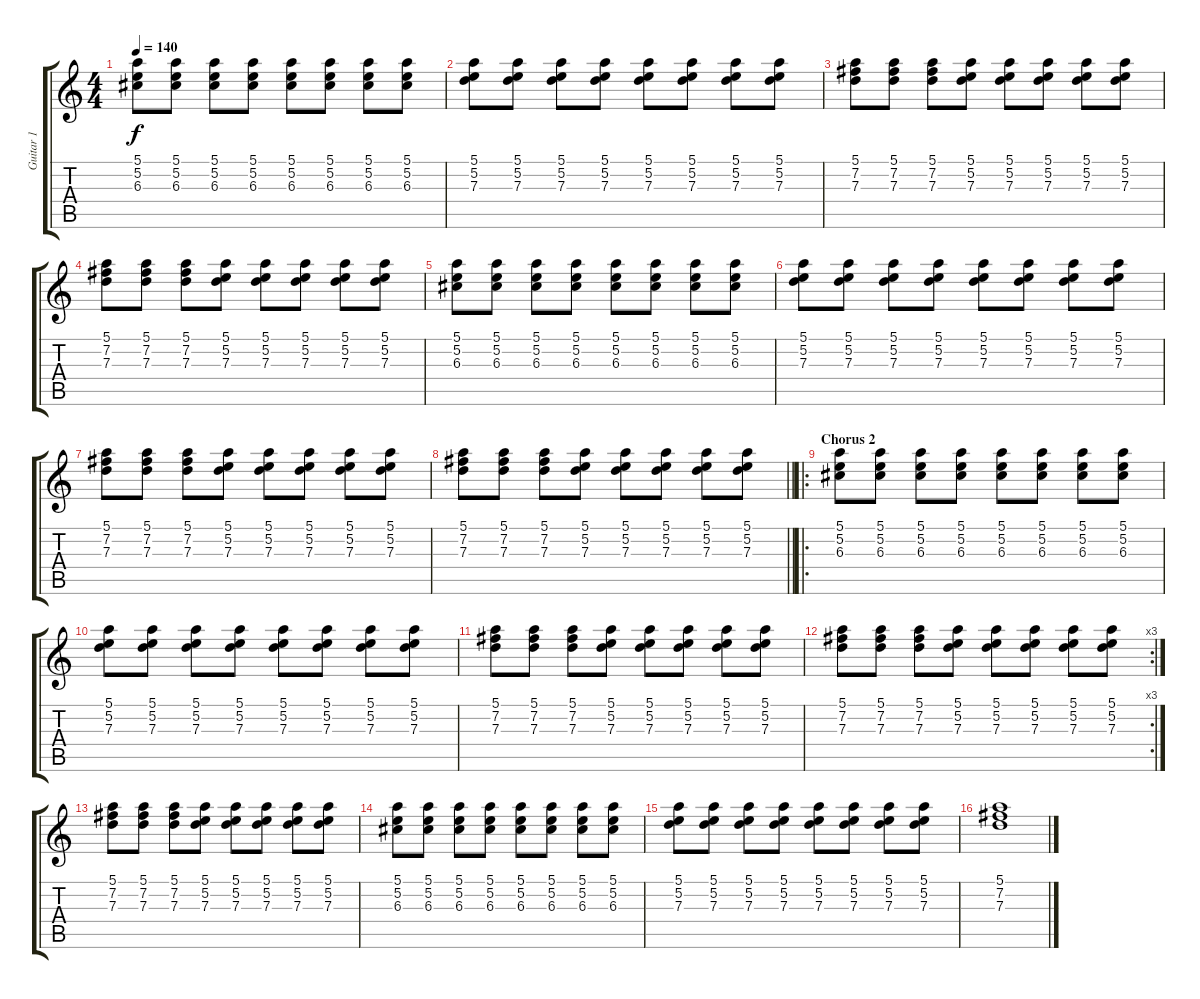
\track ("Guitar 1" "Guitar 1") {instrument electricguitarclean}
\staff {score tabs}
\tuning (E4 B3 G3 D3 A2 E2) {hide}
\ts (4 4)
\tempo 140
\clef g2
\ks c
(5.1 5.2 6.3).8{dy f} (5.1 5.2 6.3).8 (5.1 5.2 6.3).8 (5.1 5.2 6.3).8 (5.1 5.2 6.3).8 (5.1 5.2 6.3).8 (5.1 5.2 6.3).8 (5.1 5.2 6.3).8 |
(5.1 5.2 7.3).8 (5.1 5.2 7.3).8 (5.1 5.2 7.3).8 (5.1 5.2 7.3).8 (5.1 5.2 7.3).8 (5.1 5.2 7.3).8 (5.1 5.2 7.3).8 (5.1 5.2 7.3).8 |
(5.1 7.2 7.3).8 (5.1 7.2 7.3).8 (5.1 7.2 7.3).8 (5.1 5.2 7.3).8 (5.1 5.2 7.3).8 (5.1 5.2 7.3).8 (5.1 5.2 7.3).8 (5.1 5.2 7.3).8 |
(5.1 7.2 7.3).8 (5.1 7.2 7.3).8 (5.1 7.2 7.3).8 (5.1 5.2 7.3).8 (5.1 5.2 7.3).8 (5.1 5.2 7.3).8 (5.1 5.2 7.3).8 (5.1 5.2 7.3).8 |
(5.1 5.2 6.3).8 (5.1 5.2 6.3).8 (5.1 5.2 6.3).8 (5.1 5.2 6.3).8 (5.1 5.2 6.3).8 (5.1 5.2 6.3).8 (5.1 5.2 6.3).8 (5.1 5.2 6.3).8 |
(5.1 5.2 7.3).8 (5.1 5.2 7.3).8 (5.1 5.2 7.3).8 (5.1 5.2 7.3).8 (5.1 5.2 7.3).8 (5.1 5.2 7.3).8 (5.1 5.2 7.3).8 (5.1 5.2 7.3).8 |
(5.1 7.2 7.3).8 (5.1 7.2 7.3).8 (5.1 7.2 7.3).8 (5.1 5.2 7.3).8 (5.1 5.2 7.3).8 (5.1 5.2 7.3).8 (5.1 5.2 7.3).8 (5.1 5.2 7.3).8 |
\barLineRight lightlight
(5.1 7.2 7.3).8 (5.1 7.2 7.3).8 (5.1 7.2 7.3).8 (5.1 5.2 7.3).8 (5.1 5.2 7.3).8 (5.1 5.2 7.3).8 (5.1 5.2 7.3).8 (5.1 5.2 7.3).8 |
\ro
\section ("" "Chorus 2")
(5.1 5.2 6.3).8 (5.1 5.2 6.3).8 (5.1 5.2 6.3).8 (5.1 5.2 6.3).8 (5.1 5.2 6.3).8 (5.1 5.2 6.3).8 (5.1 5.2 6.3).8 (5.1 5.2 6.3).8 |
(5.1 5.2 7.3).8 (5.1 5.2 7.3).8 (5.1 5.2 7.3).8 (5.1 5.2 7.3).8 (5.1 5.2 7.3).8 (5.1 5.2 7.3).8 (5.1 5.2 7.3).8 (5.1 5.2 7.3).8 |
(5.1 7.2 7.3).8 (5.1 7.2 7.3).8 (5.1 7.2 7.3).8 (5.1 5.2 7.3).8 (5.1 5.2 7.3).8 (5.1 5.2 7.3).8 (5.1 5.2 7.3).8 (5.1 5.2 7.3).8 |
\rc 3
(5.1 7.2 7.3).8 (5.1 7.2 7.3).8 (5.1 7.2 7.3).8 (5.1 5.2 7.3).8 (5.1 5.2 7.3).8 (5.1 5.2 7.3).8 (5.1 5.2 7.3).8 (5.1 5.2 7.3).8 |
(5.1 7.2 7.3).8 (5.1 7.2 7.3).8 (5.1 7.2 7.3).8 (5.1 5.2 7.3).8 (5.1 5.2 7.3).8 (5.1 5.2 7.3).8 (5.1 5.2 7.3).8 (5.1 5.2 7.3).8 |
(5.1 5.2 6.3).8 (5.1 5.2 6.3).8 (5.1 5.2 6.3).8 (5.1 5.2 6.3).8 (5.1 5.2 6.3).8 (5.1 5.2 6.3).8 (5.1 5.2 6.3).8 (5.1 5.2 6.3).8 |
(5.1 5.2 7.3).8 (5.1 5.2 7.3).8 (5.1 5.2 7.3).8 (5.1 5.2 7.3).8 (5.1 5.2 7.3).8 (5.1 5.2 7.3).8 (5.1 5.2 7.3).8 (5.1 5.2 7.3).8 |
(5.1 7.2 7.3).1
